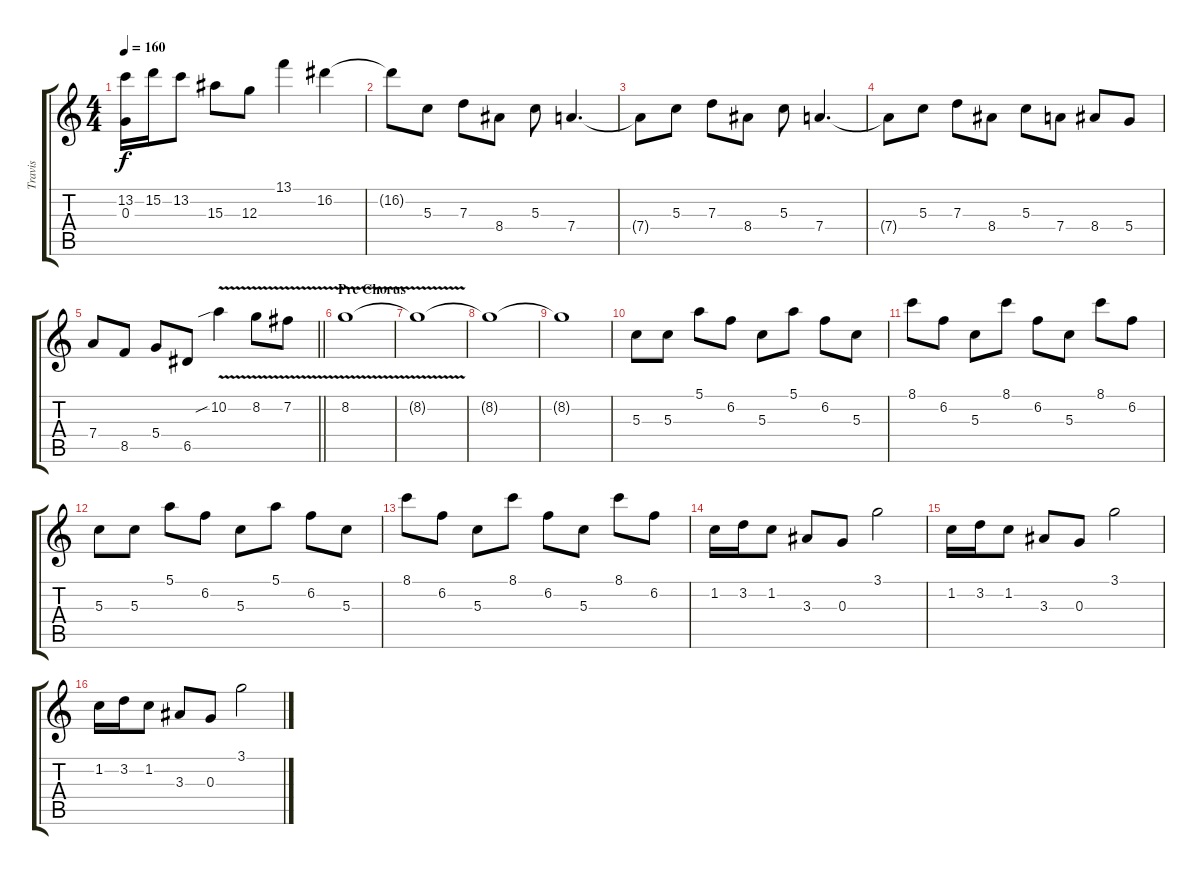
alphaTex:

\track ("Travis" "Travis") {instrument overdrivenguitar}
\staff {score tabs}
\tuning (E4 B3 G3 D3 A2 D2) {hide}
\ts (4 4)
\tempo 160
\clef g2
\ks c
(13.2 0.3).16{dy f} 15.2.16 13.2.8 15.3.8 12.3.8 13.1.4 16.2.4 |
16.2{t}.8 5.3.8 7.3.8 8.4.8 5.3.8 7.4.4{d} |
7.4{t}.8 5.3.8 7.3.8 8.4.8 5.3.8 7.4.4{d} |
7.4{t}.8 5.3.8 7.3.8 8.4.8 5.3.8 7.4.8 8.4.8 5.4.8 |
\barLineRight lightlight
7.4.8 8.5.8 5.4.8 6.5.8 10.2{v sib}.4 8.2{v}.8 7.2{v}.8 |
\section ("" "Pre Chorus")
8.2{v}.1 |
8.2{t}.1 |
8.2{t}.1 |
8.2{t}.1 |
5.3.8 5.3.8 5.1.8 6.2.8 5.3.8 5.1.8 6.2.8 5.3.8 |
8.1.8 6.2.8 5.3.8 8.1.8 6.2.8 5.3.8 8.1.8 6.2.8 |
5.3.8 5.3.8 5.1.8 6.2.8 5.3.8 5.1.8 6.2.8 5.3.8 |
8.1.8 6.2.8 5.3.8 8.1.8 6.2.8 5.3.8 8.1.8 6.2.8 |
1.2.16 3.2.16 1.2.8 3.3.8 0.3.8 3.1.2 |
1.2.16 3.2.16 1.2.8 3.3.8 0.3.8 3.1.2 |
1.2.16 3.2.16 1.2.8 3.3.8 0.3.8 3.1.2
